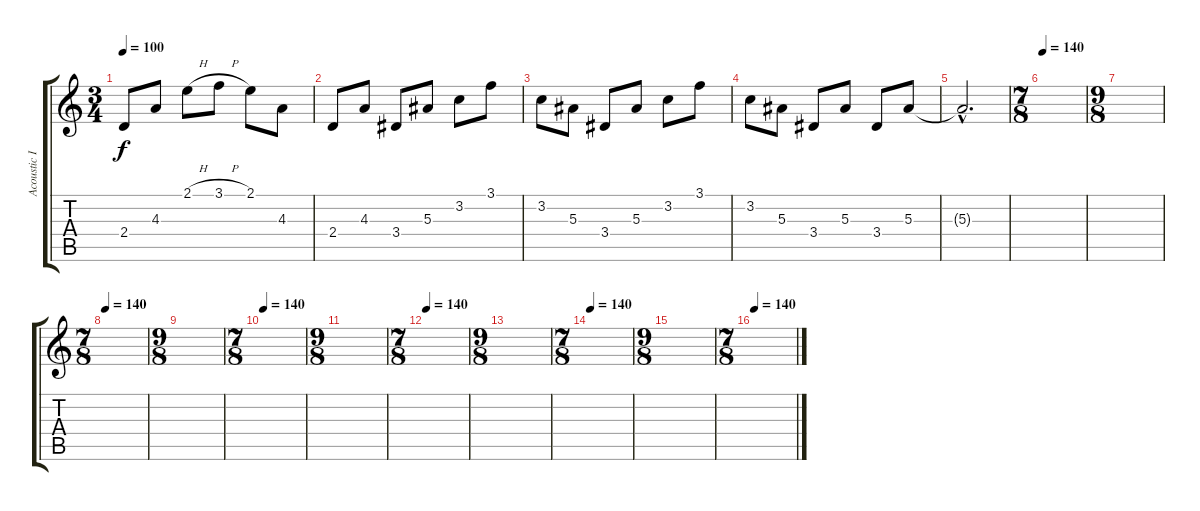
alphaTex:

\track ("Acoustic I" "Acoustic I") {instrument acousticguitarnylon}
\staff {score tabs}
\tuning (D4 A3 F3 C3 G2 D2) {hide}
\ts (3 4)
\tempo 100
\clef g2
\ks c
2.4.8{dy f} 4.3.8 2.1{h}.8 3.1{h}.8 2.1.8 4.3.8 |
2.4.8 4.3.8 3.4.8 5.3.8 3.2.8 3.1.8 |
3.2.8 5.3.8 3.4.8 5.3.8 3.2.8 3.1.8 |
3.2.8 5.3.8 3.4.8 5.3.8 3.4.8 5.3.8 |
5.3{hac t}.2{d} |
\ts (7 8)
\tempo 140
|
\ts (9 8)
|
\ts (7 8)
\tempo 140
|
\ts (9 8)
|
\ts (7 8)
\tempo 140
|
\ts (9 8)
|
\ts (7 8)
\tempo 140
|
\ts (9 8)
|
\ts (7 8)
\tempo 140
|
\ts (9 8)
|
\ts (7 8)
\tempo 140
